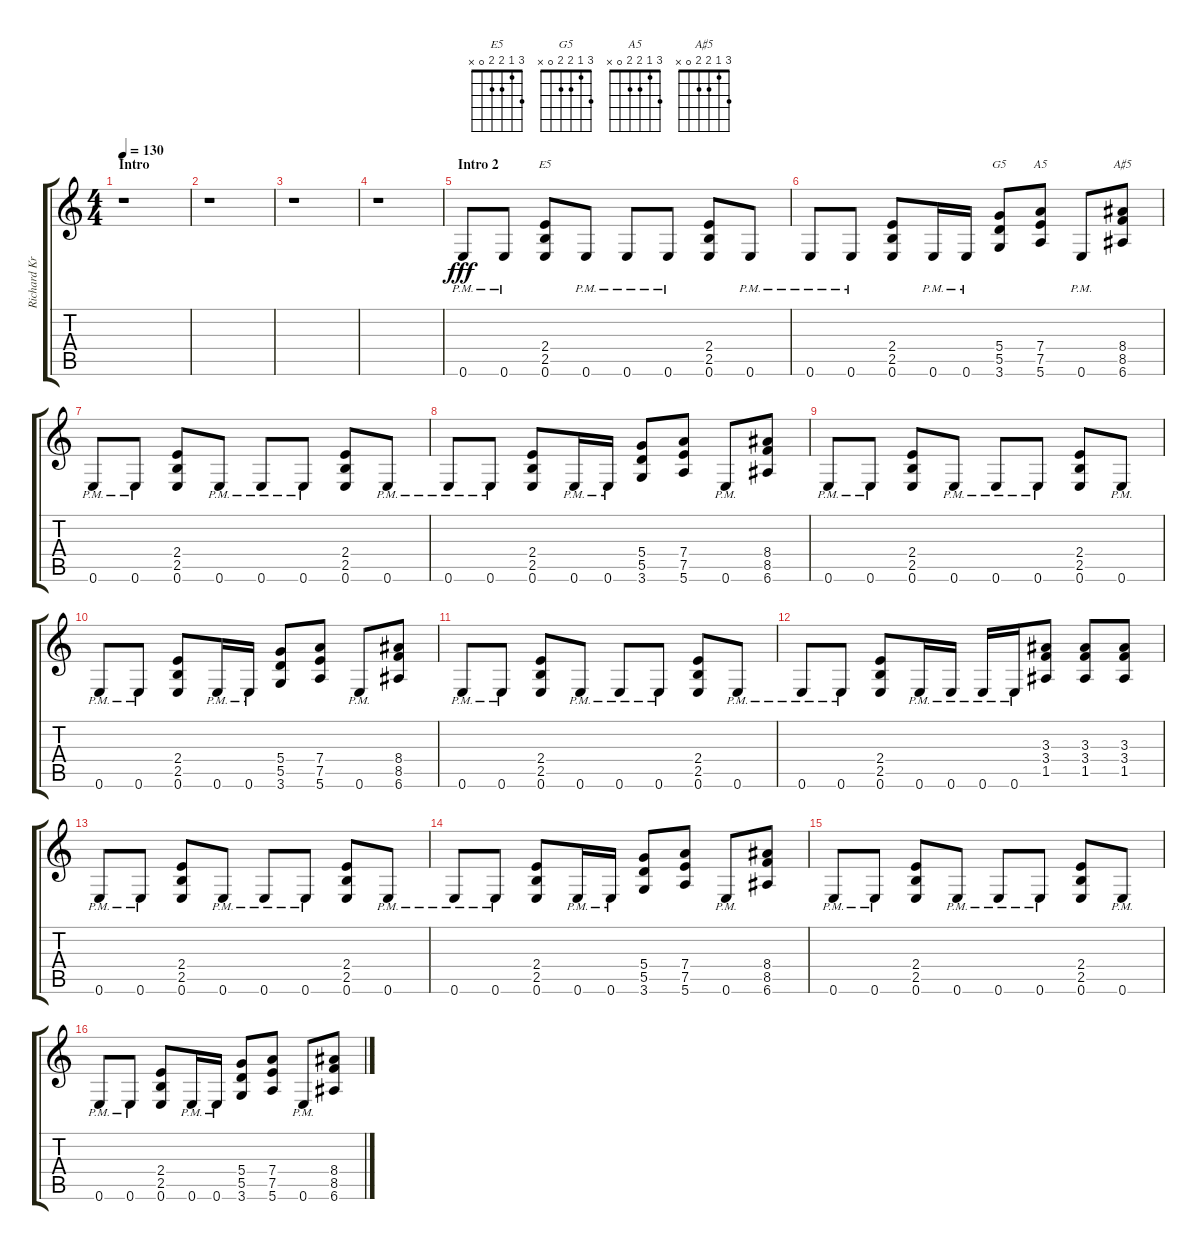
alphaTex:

\track ("Richard Kruspe (Lead)" "Richard Kr") {instrument distortionguitar}
\staff {score tabs}
\tuning (E4 B3 G3 D3 A2 E2) {hide}
\chord ("E5" 3 1 2 2 0 x)
\chord ("G5" 3 1 2 2 0 x)
\chord ("A5" 3 1 2 2 0 x)
\chord ("A♯5" 3 1 2 2 0 x)
\ts (4 4)
\section ("" "Intro")
\tempo 130
\clef g2
\ks c
r.1{dy fff instrument distortionguitar} |
r.1 |
r.1 |
r.1 |
\section ("" "Intro 2")
0.6{pm}.8 0.6{pm}.8 (2.4 2.5 0.6).8{ch "E5"} 0.6{pm}.8 0.6{pm}.8 0.6{pm}.8 (2.4 2.5 0.6).8 0.6{pm}.8 |
0.6{pm}.8 0.6{pm}.8 (2.4 2.5 0.6).8 0.6{pm}.16 0.6{pm}.16 (5.4 5.5 3.6).8{ch "G5"} (7.4 7.5 5.6).8{ch "A5"} 0.6{pm}.8 (8.4 8.5 6.6).8{ch "A♯5"} |
0.6{pm}.8 0.6{pm}.8 (2.4 2.5 0.6).8 0.6{pm}.8 0.6{pm}.8 0.6{pm}.8 (2.4 2.5 0.6).8 0.6{pm}.8 |
0.6{pm}.8 0.6{pm}.8 (2.4 2.5 0.6).8 0.6{pm}.16 0.6{pm}.16 (5.4 5.5 3.6).8 (7.4 7.5 5.6).8 0.6{pm}.8 (8.4 8.5 6.6).8 |
0.6{pm}.8 0.6{pm}.8 (2.4 2.5 0.6).8 0.6{pm}.8 0.6{pm}.8 0.6{pm}.8 (2.4 2.5 0.6).8 0.6{pm}.8 |
0.6{pm}.8 0.6{pm}.8 (2.4 2.5 0.6).8 0.6{pm}.16 0.6{pm}.16 (5.4 5.5 3.6).8 (7.4 7.5 5.6).8 0.6{pm}.8 (8.4 8.5 6.6).8 |
0.6{pm}.8 0.6{pm}.8 (2.4 2.5 0.6).8 0.6{pm}.8 0.6{pm}.8 0.6{pm}.8 (2.4 2.5 0.6).8 0.6{pm}.8 |
0.6{pm}.8 0.6{pm}.8 (2.4 2.5 0.6).8 0.6{pm}.16 0.6{pm}.16 0.6{pm}.16 0.6{pm}.16 (3.3 3.4 1.5).8 (3.3 3.4 1.5).8 (3.3 3.4 1.5).8 |
0.6{pm}.8 0.6{pm}.8 (2.4 2.5 0.6).8 0.6{pm}.8 0.6{pm}.8 0.6{pm}.8 (2.4 2.5 0.6).8 0.6{pm}.8 |
0.6{pm}.8 0.6{pm}.8 (2.4 2.5 0.6).8 0.6{pm}.16 0.6{pm}.16 (5.4 5.5 3.6).8 (7.4 7.5 5.6).8 0.6{pm}.8 (8.4 8.5 6.6).8 |
0.6{pm}.8 0.6{pm}.8 (2.4 2.5 0.6).8 0.6{pm}.8 0.6{pm}.8 0.6{pm}.8 (2.4 2.5 0.6).8 0.6{pm}.8 |
0.6{pm}.8 0.6{pm}.8 (2.4 2.5 0.6).8 0.6{pm}.16 0.6{pm}.16 (5.4 5.5 3.6).8 (7.4 7.5 5.6).8 0.6{pm}.8 (8.4 8.5 6.6).8
